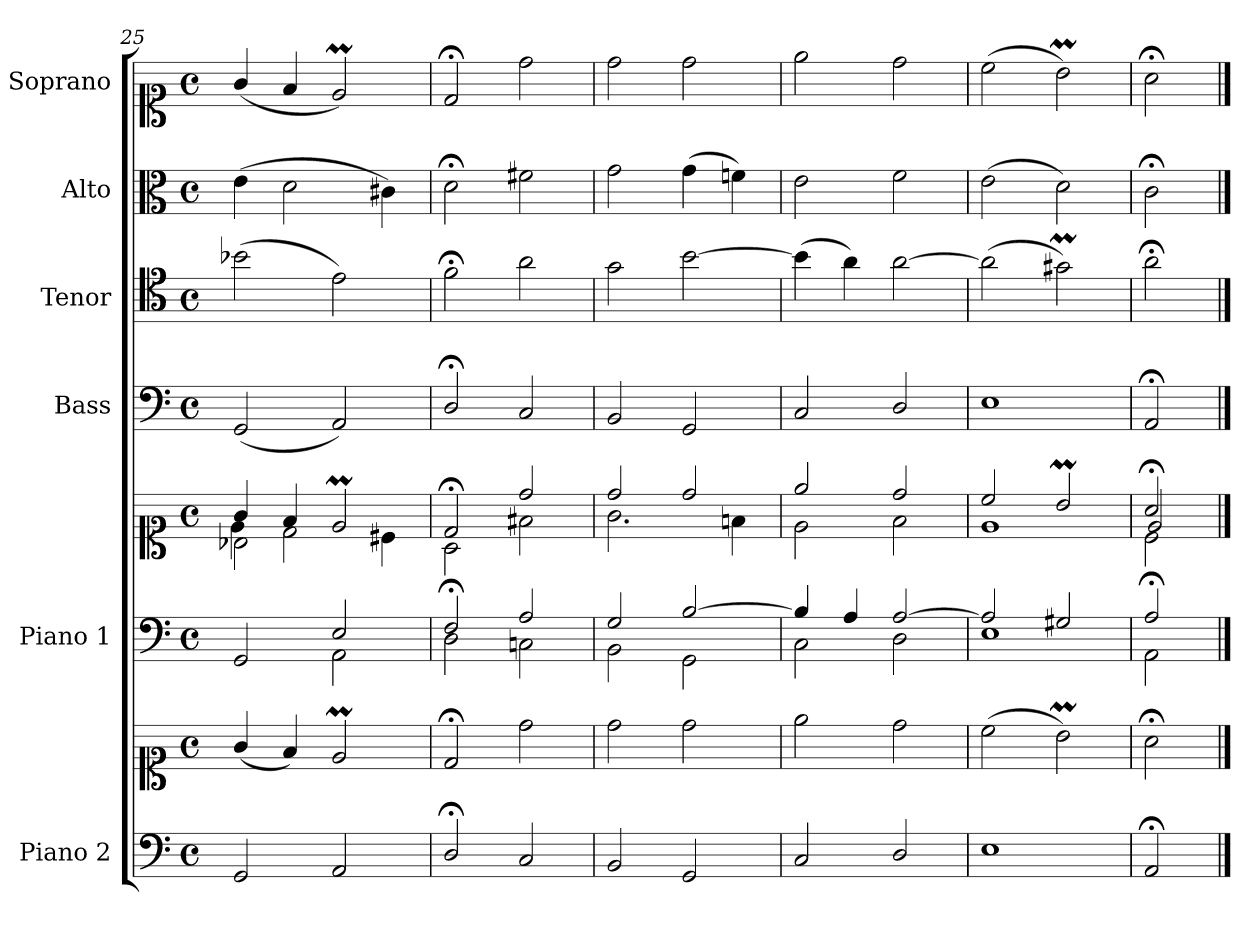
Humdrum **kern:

**kern	**kern	**kern	**kern	**kern	**kern	**kern	**kern
*part6	*part6	*part5	*part5	*part4	*part3	*part2	*part1
*staff8	*staff7	*staff6	*staff5	*staff4	*staff3	*staff2	*staff1
*I"Piano 2	*	*I"Piano 1	*	*I"Bass	*I"Tenor	*I"Alto	*I"Soprano
*I'Pno 2	*	*I'Pno 1	*	*I'B.	*I'T.	*I'A.	*I'S.
*clefF4	*clefC1	*clefF4	*clefC1	*clefF4	*clefC4	*clefC3	*clefC1
*	*	*	*	*	*ITrd7c12	*	*
*k[]	*k[]	*k[]	*k[]	*k[]	*k[]	*k[]	*k[]
*M4/4	*M4/4	*M4/4	*M4/4	*M4/4	*M4/4	*M4/4	*M4/4
*met(c)	*met(c)	*met(c)	*met(c)	*met(c)	*met(c)	*met(c)	*met(c)
=25	=25	=25	=25	=25	=25	=25	=25
*	*	*^	*^	*	*	*	*
*	*	*	*	*	*^	*	*	*	*
2GG/	(4g/	2ryy	2GG/	4g/	2B-X\	4e\	(2GG/	(2B-X\	(4e\	(4g/
.	4f/)	.	.	4f/	.	2d\	.	.	2d\	4f/
2AA/	2em/	2E/	2AA\	2em/	2ryy	.	2AA/)	2E\)	.	2em/)
.	.	.	.	.	.	4c#X\	.	.	4c#X\)	.
*	*	*	*	*	*v	*v	*	*	*	*
=26	=26	=26	=26	=26	=26	=26	=26	=26	=26
2D;/	2d;</	2F;/	2D\	2d;</	2A\	2D;</	2F;<\	2d;<\	2d;</
2C/	2dd\	2A/	2Cn\	2dd/	2f#X\	2C/	2A\	2f#X\	2dd\
=27	=27	=27	=27	=27	=27	=27	=27	=27	=27
2BB/	2dd\	2G/	2BB\	2dd/	2.g\	2BB/	2G\	2g\	2dd\
2GG/	2dd\	[>2B/	2GG\	2dd/	.	2GG/	[>2B\	(4g\	2dd\
.	.	.	.	.	4fn\	.	.	4fn\)	.
=28	=28	=28	=28	=28	=28	=28	=28	=28	=28
2C/	2ee\	4B/]	2C\	2ee/	2e\	2C/	(4B\]	2e\	2ee\
.	.	4A/	.	.	.	.	4A\)	.	.
2D/	2dd\	[>2A/	2D\	2dd/	2f\	2D/	[>2A\	2f\	2dd\
=29	=29	=29	=29	=29	=29	=29	=29	=29	=29
1E\	(2cc\	2A/]	1E\	2cc/	1e\	1E\	(2A\]	(2e\	(2cc\
.	2bm\)	2G#X/	.	2bm/	.	.	2G#Xm\)	2d\)	2bm\)
=30	=30	=30	=30	=30	=30	=30	=30	=30	=30
*	*	*	*	*	*^	*	*	*	*
2AA;/	2a;<\	2A;/	2AA\	2a;</	2c\	2e/	2AA;</	2A;<\	2c;<\	2a;<\
*	*	*v	*v	*	*	*	*	*	*	*
*	*	*	*v	*v	*v	*	*	*	*
==	==	==	==	==	==	==	==
*-	*-	*-	*-	*-	*-	*-	*-
